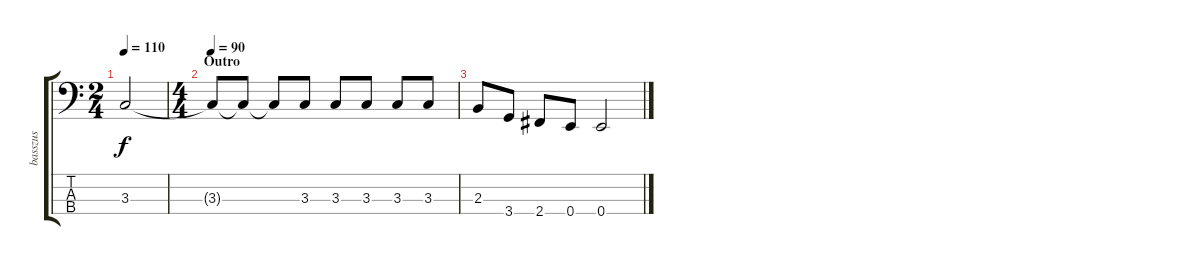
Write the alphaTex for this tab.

\track ("basszus" "basszus") {instrument electricbassfinger}
\staff {score tabs}
\tuning (G2 D2 A1 E1) {hide}
\ts (2 4)
\tempo 110
\clef f4
\ks c
3.3.2{dy f} |
\ts (4 4)
\section ("" "Outro")
\tempo 90
3.3{t}.8 3.3{t}.8 3.3{t}.8 3.3.8 3.3.8 3.3.8 3.3.8 3.3.8 |
2.3.8 3.4.8 2.4.8 0.4.8 0.4.2
